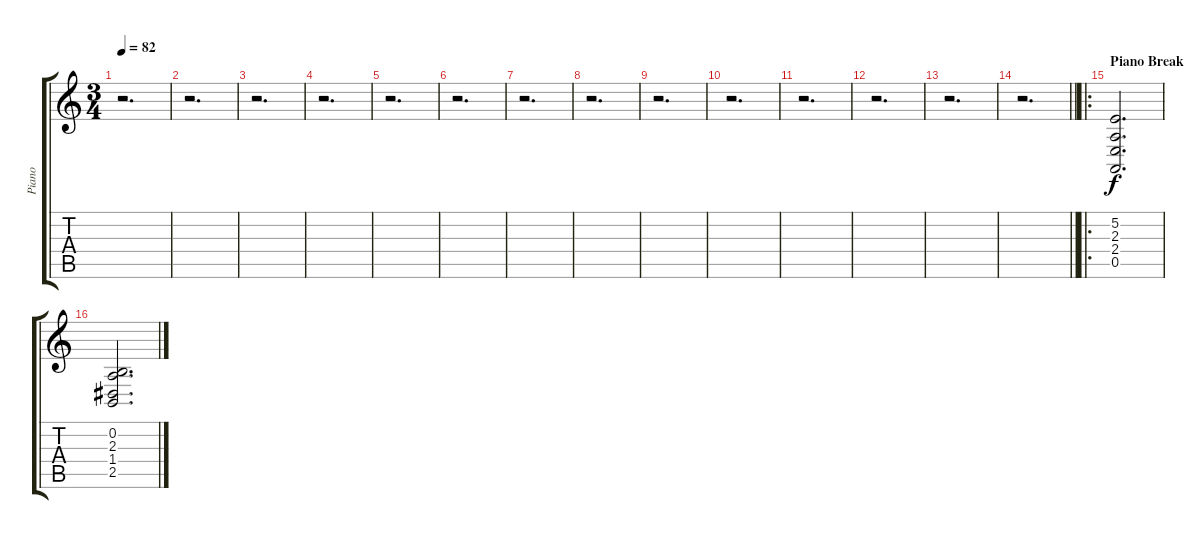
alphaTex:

\track ("Piano" "Piano") {instrument acousticgrandpiano}
\staff {score tabs}
\tuning (E4 B3 G3 D3 A2 E2) {hide}
\ts (3 4)
\tempo 82
\clef g2
\ks c
r.2{d dy f} |
r.2{d} |
r.2{d} |
r.2{d} |
r.2{d} |
r.2{d} |
r.2{d} |
r.2{d} |
r.2{d} |
r.2{d} |
r.2{d} |
r.2{d} |
r.2{d} |
\barLineRight lightlight
r.2{d} |
\ro
\section ("" "Piano Break")
(5.2 2.3 2.4 0.5).2{d} |
(0.2 2.3 1.4 2.5).2{d}
